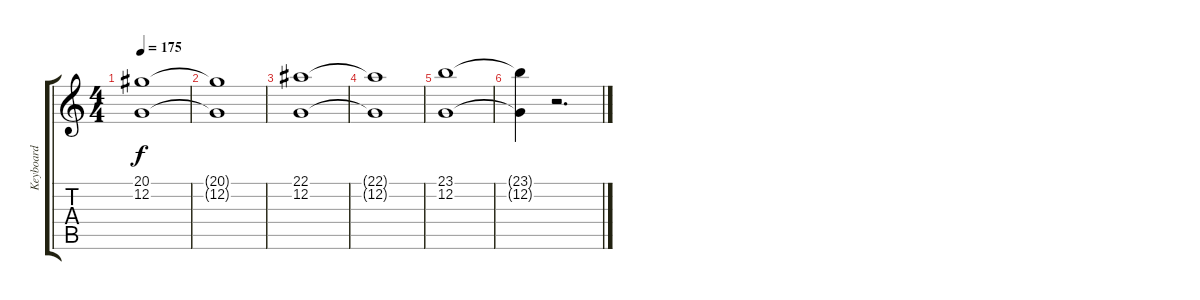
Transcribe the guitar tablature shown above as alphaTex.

\track ("Keyboard" "Keyboard") {instrument stringensemble1}
\staff {score tabs}
\tuning (C4 G3 Eb3 Bb2 F2 C2) {hide}
\ts (4 4)
\tempo 175
\clef g2
\ks c
(20.1 12.2).1{dy f} |
(20.1{t} 12.2{t}).1 |
(22.1 12.2).1 |
(22.1{t} 12.2{t}).1 |
(23.1 12.2).1 |
(23.1{t} 12.2{t}).4 r.2{d}
